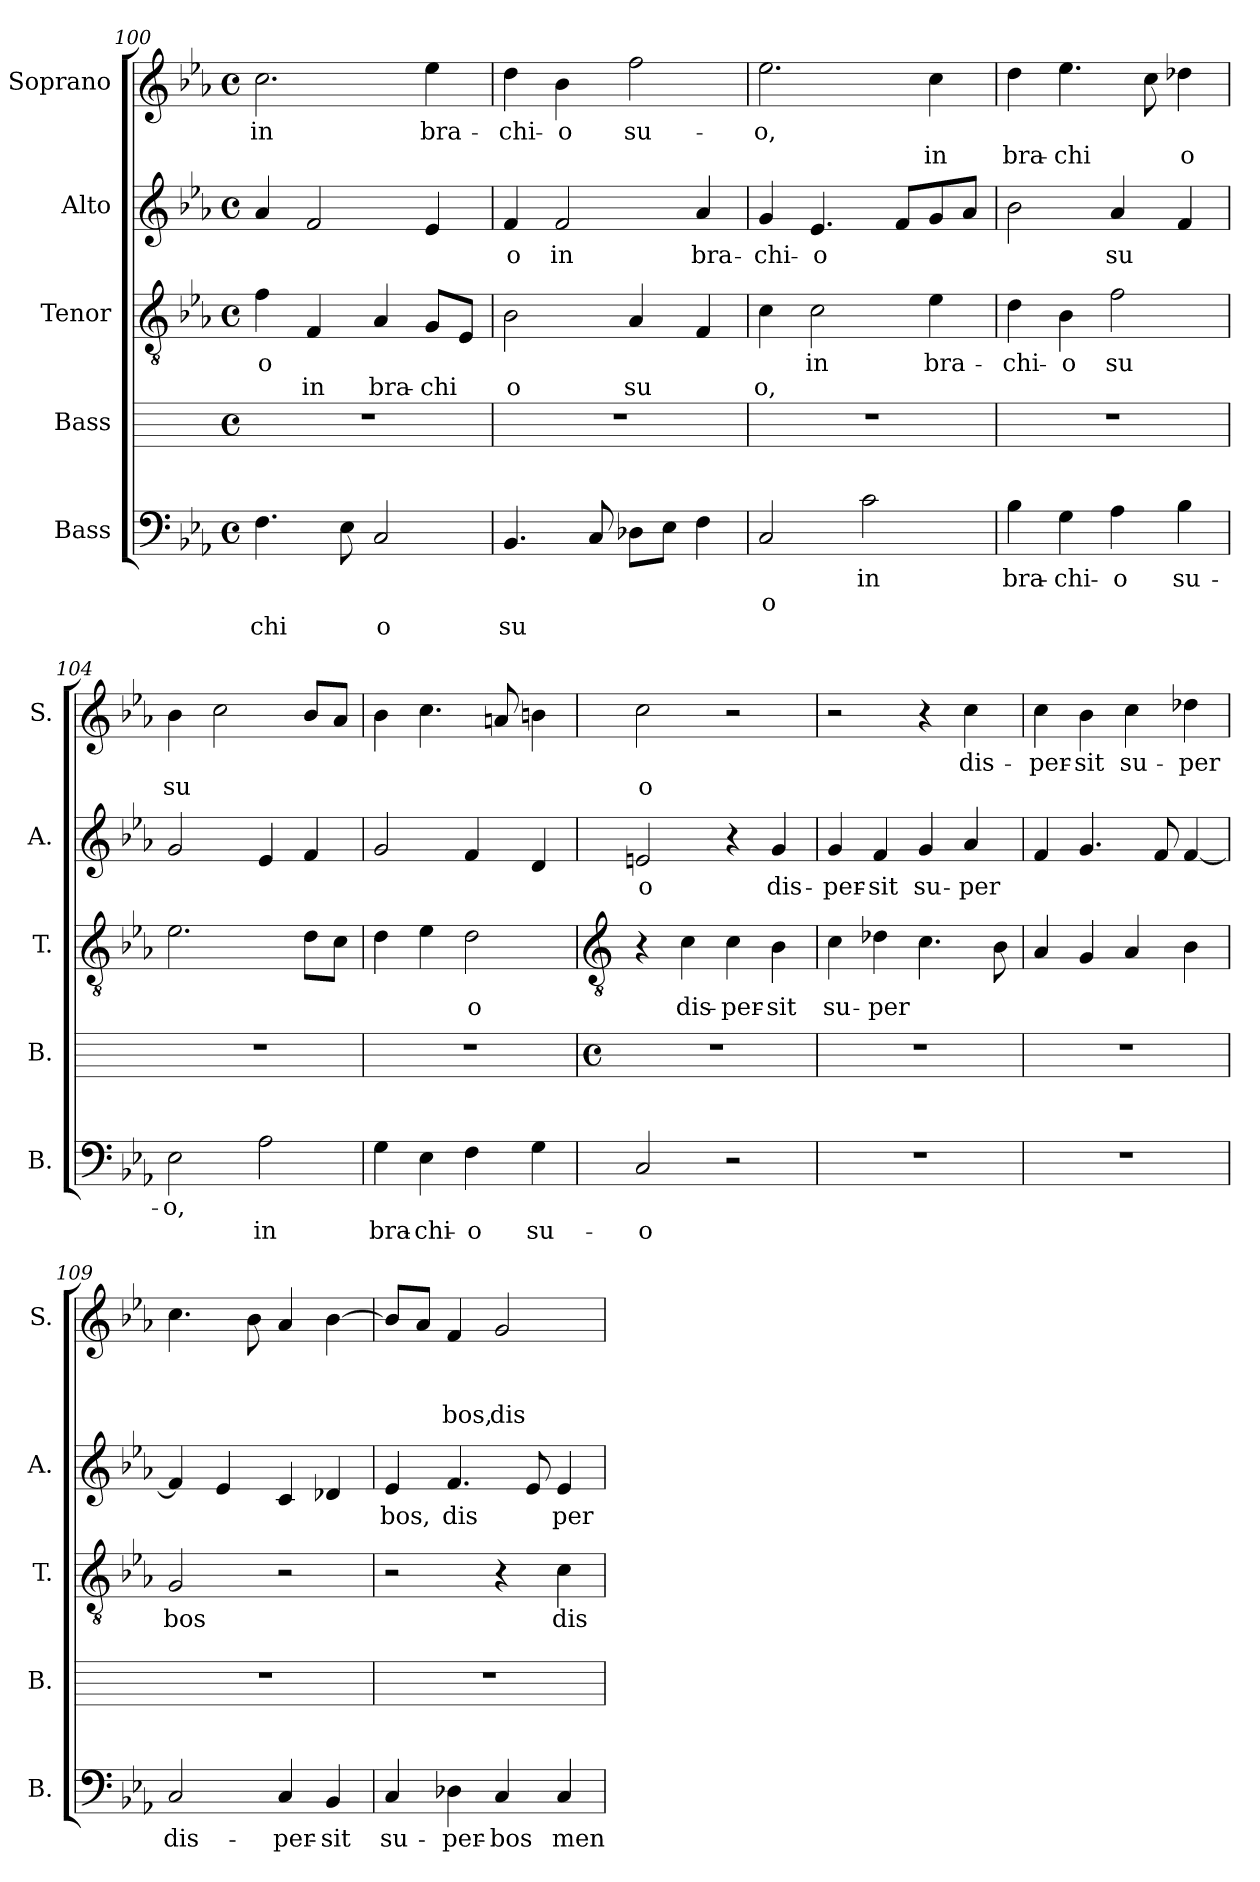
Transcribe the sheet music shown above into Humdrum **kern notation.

**kern	**text	**text	**text	**kern	**kern	**text	**text	**kern	**text	**kern	**text	**text	**text
*part5	*part5	*part5	*part5	*part4	*part3	*part3	*part3	*part2	*part2	*part1	*part1	*part1	*part1
*staff5	*staff5	*staff5	*staff5	*staff4	*staff3	*staff3	*staff3	*staff2	*staff2	*staff1	*staff1	*staff1	*staff1
*I"Bass	*	*	*	*I"Bass	*I"Tenor	*	*	*I"Alto	*	*I"Soprano	*	*	*
*I'B.	*	*	*	*I'B.	*I'T.	*	*	*I'A.	*	*I'S.	*	*	*
!!LO:LB:g=z
*clefF4	*	*	*	*	*clefGv2	*	*	*clefG2	*	*clefG2	*	*	*
*k[b-e-a-]	*	*	*	*	*k[b-e-a-]	*	*	*k[b-e-a-]	*	*k[b-e-a-]	*	*	*
*E-:	*	*	*	*	*E-:	*	*	*E-:	*	*E-:	*	*	*
*M4/4	*	*	*	*M4/4	*M4/4	*	*	*M4/4	*	*M4/4	*	*	*
*met(c)	*	*	*	*met(c)	*met(c)	*	*	*met(c)	*	*met(c)	*	*	*
=100	=100	=100	=100	=100	=100	=100	=100	=100	=100	=100	=100	=100	=100
!	!	!	!LO:LY:b	!	!	!LO:LY:b	!	!	!	!	!LO:LY:b	!	!
4.F	.	.	-chi	1r	4f	o	.	4a-	.	2.cc	in	.	.
!	!	!	!	!	!	!	!LO:LY:b	!	!	!	!	!	!
.	.	.	.	.	4F	.	in	2f	.	.	.	.	.
8E-	.	.	.	.	.	.	.	.	.	.	.	.	.
!	!	!	!LO:LY:b	!	!	!	!LO:LY:b	!	!	!	!	!	!
2C	.	.	o	.	4A-	.	bra-	.	.	.	.	.	.
!	!	!	!	!	!	!	!LO:LY:b	!	!	!	!LO:LY:b	!	!
.	.	.	.	.	8GL	.	-chi	4e-	.	4ee-	bra-	.	.
.	.	.	.	.	8E-J	.	.	.	.	.	.	.	.
=101	=101	=101	=101	=101	=101	=101	=101	=101	=101	=101	=101	=101	=101
!	!	!	!LO:LY:b	!	!	!	!LO:LY:b	!	!LO:LY:b	!	!LO:LY:b	!	!
4.BB-	.	.	su	1r	2B-	.	o	4f	o	4dd	-chi-	.	.
!	!	!	!	!	!	!	!	!	!LO:LY:b	!	!LO:LY:b	!	!
.	.	.	.	.	.	.	.	2f	in	4b-	-o	.	.
8C	.	.	.	.	.	.	.	.	.	.	.	.	.
!	!	!	!	!	!	!	!LO:LY:b	!	!	!	!LO:LY:b	!	!
8D-L	.	.	.	.	4A-	.	su	.	.	2ff	su-	.	.
8E-J	.	.	.	.	.	.	.	.	.	.	.	.	.
!	!	!	!	!	!	!	!	!	!LO:LY:b	!	!	!	!
4F	.	.	.	.	4F	.	.	4a-	bra-	.	.	.	.
=102	=102	=102	=102	=102	=102	=102	=102	=102	=102	=102	=102	=102	=102
!	!	!LO:LY:b	!	!	!	!	!LO:LY:b	!	!LO:LY:b	!	!LO:LY:b	!	!
2C	.	o	.	1r	4c	.	o,	4g	-chi-	2.ee-	-o,	.	.
!	!	!	!	!	!	!LO:LY:b	!	!	!LO:LY:b	!	!	!	!
.	.	.	.	.	2c	in	.	4.e-	-o	.	.	.	.
!	!LO:LY:b	!	!	!	!	!	!	!	!	!	!	!	!
2c	in	.	.	.	.	.	.	.	.	.	.	.	.
.	.	.	.	.	.	.	.	8fL	.	.	.	.	.
!	!	!	!	!	!	!LO:LY:b	!	!	!	!	!	!LO:LY:b	!
.	.	.	.	.	4e-	bra-	.	8g	.	4cc	.	in	.
.	.	.	.	.	.	.	.	8a-J	.	.	.	.	.
=103	=103	=103	=103	=103	=103	=103	=103	=103	=103	=103	=103	=103	=103
!	!LO:LY:b	!	!	!	!	!LO:LY:b	!	!	!	!	!	!LO:LY:b	!
4B-	bra-	.	.	1r	4d	-chi-	.	2b-	.	4dd	.	bra-	.
!	!LO:LY:b	!	!	!	!	!LO:LY:b	!	!	!	!	!	!LO:LY:b	!
4G	-chi-	.	.	.	4B-	-o	.	.	.	4.ee-	.	-chi	.
!	!LO:LY:b	!	!	!	!	!LO:LY:b	!	!	!LO:LY:b	!	!	!	!
4A-	-o	.	.	.	2f	su	.	4a-	su	.	.	.	.
.	.	.	.	.	.	.	.	.	.	8cc	.	.	.
!	!LO:LY:b	!	!	!	!	!	!	!	!	!	!	!LO:LY:b	!
4B-	su-	.	.	.	.	.	.	4f	.	4dd-	.	o	.
=104	=104	=104	=104	=104	=104	=104	=104	=104	=104	=104	=104	=104	=104
!	!LO:LY:b	!	!	!	!	!	!	!	!	!	!	!LO:LY:b	!
2E-	-o,	.	.	1r	2.e-	.	.	2g	.	4b-	.	su	.
.	.	.	.	.	.	.	.	.	.	2cc	.	.	.
!	!	!LO:LY:b	!	!	!	!	!	!	!	!	!	!	!
2A-	.	in	.	.	.	.	.	4e-	.	.	.	.	.
.	.	.	.	.	8dL	.	.	4f	.	8b-L	.	.	.
.	.	.	.	.	8cJ	.	.	.	.	8a-J	.	.	.
=105	=105	=105	=105	=105	=105	=105	=105	=105	=105	=105	=105	=105	=105
!	!	!LO:LY:b	!	!	!	!	!	!	!	!	!	!	!
4G	.	bra-	.	1r	4d	.	.	2g	.	4b-	.	.	.
!	!	!LO:LY:b	!	!	!	!	!	!	!	!	!	!	!
4E-	.	-chi-	.	.	4e-	.	.	.	.	4.cc	.	.	.
!	!	!LO:LY:b	!	!	!	!LO:LY:b	!	!	!	!	!	!	!
4F	.	-o	.	.	2d	o	.	4f	.	.	.	.	.
.	.	.	.	.	.	.	.	.	.	8a	.	.	.
!	!	!LO:LY:b	!	!	!	!	!	!	!	!	!	!	!
4G	.	su-	.	.	.	.	.	4d	.	4b	.	.	.
!!LO:LB:g=z
=106	=106	=106	=106	=106	=106	=106	=106	=106	=106	=106	=106	=106	=106
*	*	*	*	*	*clefGv2	*	*	*	*	*	*	*	*
*	*	*	*	*M4/4	*	*	*	*	*	*	*	*	*
*	*	*	*	*met(c)	*	*	*	*	*	*	*	*	*
!	!	!LO:LY:b	!	!	!	!	!	!	!LO:LY:b	!	!	!LO:LY:b	!
2C	.	-o	.	1r	4r	.	.	2e	o	2cc	.	o	.
!	!	!	!	!	!	!LO:LY:b	!	!	!	!	!	!	!
.	.	.	.	.	4c	dis-	.	.	.	.	.	.	.
!	!	!	!	!	!	!LO:LY:b	!	!	!	!	!	!	!
2r	.	.	.	.	4c	-per-	.	4r	.	2r	.	.	.
!	!	!	!	!	!	!LO:LY:b	!	!	!LO:LY:b	!	!	!	!
.	.	.	.	.	4B-	-sit	.	4g	dis-	.	.	.	.
=107	=107	=107	=107	=107	=107	=107	=107	=107	=107	=107	=107	=107	=107
!	!	!	!	!	!	!LO:LY:b	!	!	!LO:LY:b	!	!	!	!
1r	.	.	.	1r	4c	su-	.	4g	-per-	2r	.	.	.
!	!	!	!	!	!	!LO:LY:b	!	!	!LO:LY:b	!	!	!	!
.	.	.	.	.	4d-	-per	.	4f	-sit	.	.	.	.
!	!	!	!	!	!	!	!	!	!LO:LY:b	!	!	!	!
.	.	.	.	.	4.c	.	.	4g	su-	4r	.	.	.
!	!	!	!	!	!	!	!	!	!LO:LY:b	!	!LO:LY:b	!	!
.	.	.	.	.	.	.	.	4a-	-per	4cc	dis-	.	.
.	.	.	.	.	8B-	.	.	.	.	.	.	.	.
=108	=108	=108	=108	=108	=108	=108	=108	=108	=108	=108	=108	=108	=108
!	!	!	!	!	!	!	!	!	!	!	!LO:LY:b	!	!
1r	.	.	.	1r	4A-	.	.	4f	.	4cc	-per-	.	.
!	!	!	!	!	!	!	!	!	!	!	!LO:LY:b	!	!
.	.	.	.	.	4G	.	.	4.g	.	4b-	-sit	.	.
!	!	!	!	!	!	!	!	!	!	!	!LO:LY:b	!	!
.	.	.	.	.	4A-	.	.	.	.	4cc	su-	.	.
.	.	.	.	.	.	.	.	8f	.	.	.	.	.
!	!	!	!	!	!	!	!	!	!	!	!LO:LY:b	!	!
.	.	.	.	.	4B-	.	.	[4f	.	4dd-	-per	.	.
=109	=109	=109	=109	=109	=109	=109	=109	=109	=109	=109	=109	=109	=109
!	!LO:LY:b	!	!	!	!	!LO:LY:b	!	!	!	!	!	!	!
2C	dis-	.	.	1r	2G	bos	.	4f]	.	4.cc	.	.	.
.	.	.	.	.	.	.	.	4e-	.	.	.	.	.
.	.	.	.	.	.	.	.	.	.	8b-	.	.	.
!	!LO:LY:b	!	!	!	!	!	!	!	!	!	!	!	!
4C	-per-	.	.	.	2r	.	.	4c	.	4a-	.	.	.
!	!LO:LY:b	!	!	!	!	!	!	!	!	!	!	!	!
4BB-	-sit	.	.	.	.	.	.	4d-	.	[4b-	.	.	.
=110	=110	=110	=110	=110	=110	=110	=110	=110	=110	=110	=110	=110	=110
!	!LO:LY:b	!	!	!	!	!	!	!	!LO:LY:b	!	!	!	!
4C	su-	.	.	1r	2r	.	.	4e-	bos,	8b-L]	.	.	.
.	.	.	.	.	.	.	.	.	.	8a-J	.	.	.
!	!LO:LY:b	!	!	!	!	!	!	!	!LO:LY:b	!	!	!	!LO:LY:b
4D-	-per-	.	.	.	.	.	.	4.f	dis	4f	.	.	bos,
!	!LO:LY:b	!	!	!	!	!	!	!	!	!	!	!	!LO:LY:b
4C	-bos	.	.	.	4r	.	.	.	.	2g	.	.	dis-
.	.	.	.	.	.	.	.	8e-	.	.	.	.	.
!	!LO:LY:b	!	!	!	!	!LO:LY:b	!	!	!LO:LY:b	!	!	!	!
4C	men-	.	.	.	4c	dis-	.	4e-	per	.	.	.	.
=	=	=	=	=	=	=	=	=	=	=	=	=	=
*-	*-	*-	*-	*-	*-	*-	*-	*-	*-	*-	*-	*-	*-
